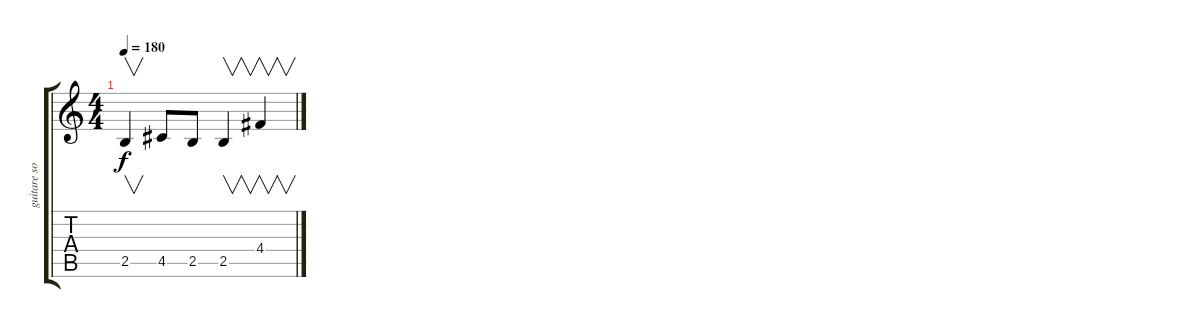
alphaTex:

\track ("guitare solo 2" "guitare so") {instrument acousticguitarnylon}
\staff {score tabs}
\tuning (E4 B3 G3 D3 A2 E2) {hide}
\ts (4 4)
\tempo 180
\clef g2
\ks c
2.5.4{v dy f} 4.5.8 2.5.8 2.5.4{v} 4.4.4{v}
